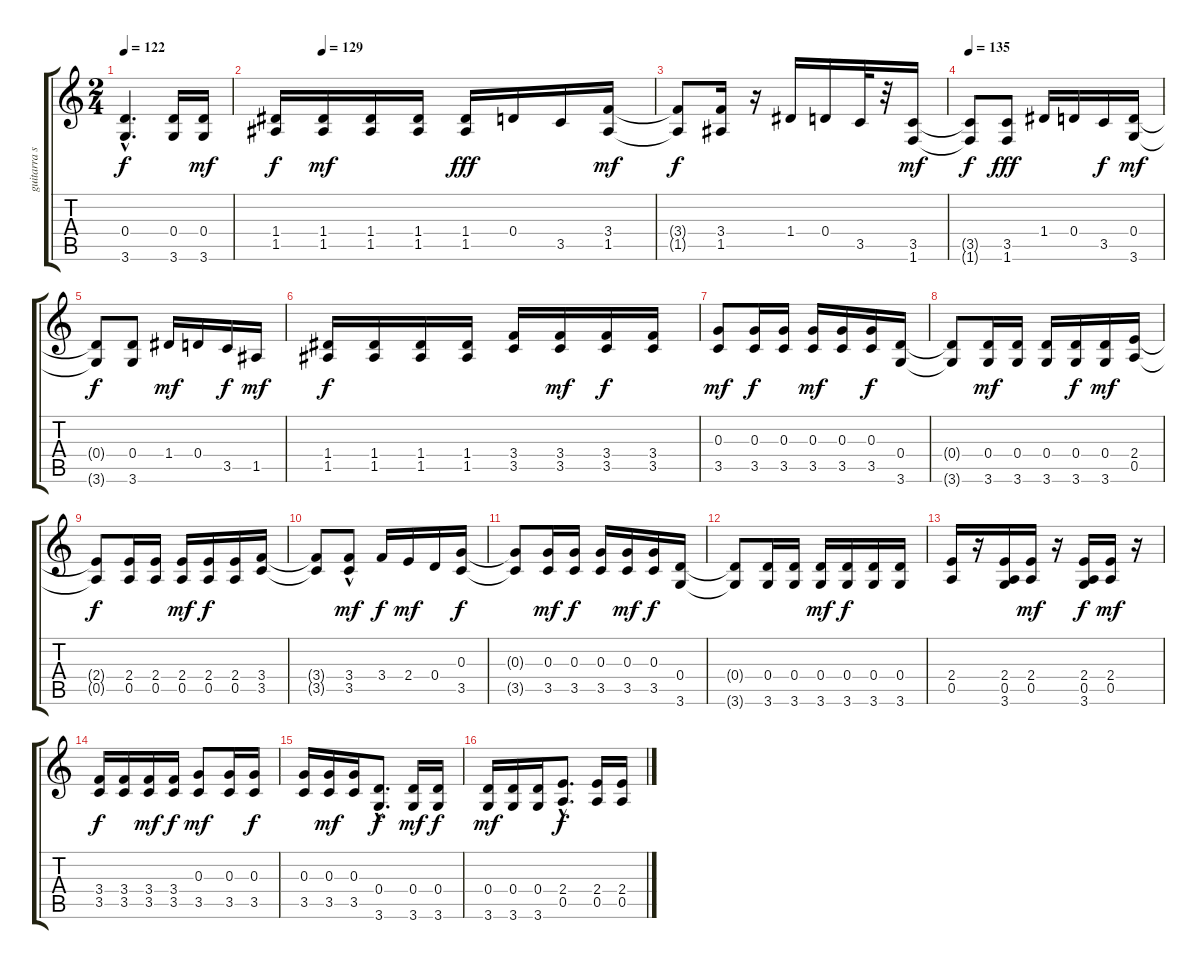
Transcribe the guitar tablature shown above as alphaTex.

\track ("guitarra saturada" "guitarra s") {instrument overdrivenguitar}
\staff {score tabs}
\tuning (E4 B3 G3 D3 A2 E2) {hide}
\ts (2 4)
\tempo 122
\clef g2
\ks c
(0.4{hac} 3.6{hac}).4{d dy f} (0.4 3.6).16 (0.4 3.6).16{dy mf} |
\tempo (129 0.125)
(1.4 1.5).16{dy f} (1.4 1.5).16{dy mf} (1.4 1.5).16 (1.4 1.5).16 (1.4 1.5).16{dy fff} 0.4.16 3.5.16 (3.4 1.5).16{dy mf} |
(3.4{t} 1.5{t}).8{dy f} (3.4 1.5).16 r.16 1.4.16 0.4.16 3.5.32 r.32 (3.5 1.6).16{dy mf} |
\tempo 135
(3.5{t} 1.6{t}).8{dy f} (3.5 1.6).8{dy fff} 1.4.16 0.4.16 3.5.16{dy f} (0.4 3.6).16{dy mf} |
(0.4{t} 3.6{t}).8{dy f} (0.4 3.6).8 1.4.16{dy mf} 0.4.16 3.5.16{dy f} 1.5.16{dy mf} |
(1.4 1.5).16{dy f} (1.4 1.5).16 (1.4 1.5).16 (1.4 1.5).16 (3.4 3.5).16 (3.4 3.5).16{dy mf} (3.4 3.5).16{dy f} (3.4 3.5).16 |
(0.3 3.5).8{dy mf} (0.3 3.5).16{dy f} (0.3 3.5).16 (0.3 3.5).16{dy mf} (0.3 3.5).16 (0.3 3.5).16{dy f} (0.4 3.6).16 |
(0.4{t} 3.6{t}).8 (0.4 3.6).16{dy mf} (0.4 3.6).16 (0.4 3.6).16 (0.4 3.6).16{dy f} (0.4 3.6).16{dy mf} (2.4 0.5).16 |
(2.4{t} 0.5{t}).8{dy f} (2.4 0.5).16 (2.4 0.5).16 (2.4 0.5).16{dy mf} (2.4 0.5).16{dy f} (2.4 0.5).16 (3.4 3.5).16 |
(3.4{t} 3.5{t}).8 (3.4 3.5{hac}).8{dy mf} 3.4.16{dy f} 2.4.16{dy mf} 0.4.16 (0.3 3.5).16{dy f} |
(0.3{t} 3.5{t}).8 (0.3 3.5).16{dy mf} (0.3 3.5).16{dy f} (0.3 3.5).16 (0.3 3.5).16{dy mf} (0.3 3.5).16{dy f} (0.4 3.6).16 |
(0.4{t} 3.6{t}).8 (0.4 3.6).16 (0.4 3.6).16 (0.4 3.6).16{dy mf} (0.4 3.6).16{dy f} (0.4 3.6).16 (0.4 3.6).16 |
(2.4 0.5).16 r.16 (2.4 0.5 3.6).16 (2.4 0.5).16{dy mf} r.16 (2.4 0.5 3.6).16{dy f} (2.4 0.5).16{dy mf} r.16 |
(3.4 3.5).16{dy f} (3.4 3.5).16 (3.4 3.5).16{dy mf} (3.4 3.5).16{dy f} (0.3 3.5).8{dy mf} (0.3 3.5).16 (0.3 3.5).16{dy f} |
(0.3 3.5).16 (0.3 3.5).16{dy mf} (0.3 3.5).16 (0.4{hac} 3.6{hac}).8{d dy f} (0.4 3.6).16{dy mf} (0.4 3.6).16{dy f} |
(0.4 3.6).16{dy mf} (0.4 3.6).16 (0.4 3.6).16 (2.4{hac} 0.5{hac}).8{d dy f} (2.4 0.5).16 (2.4 0.5).16
